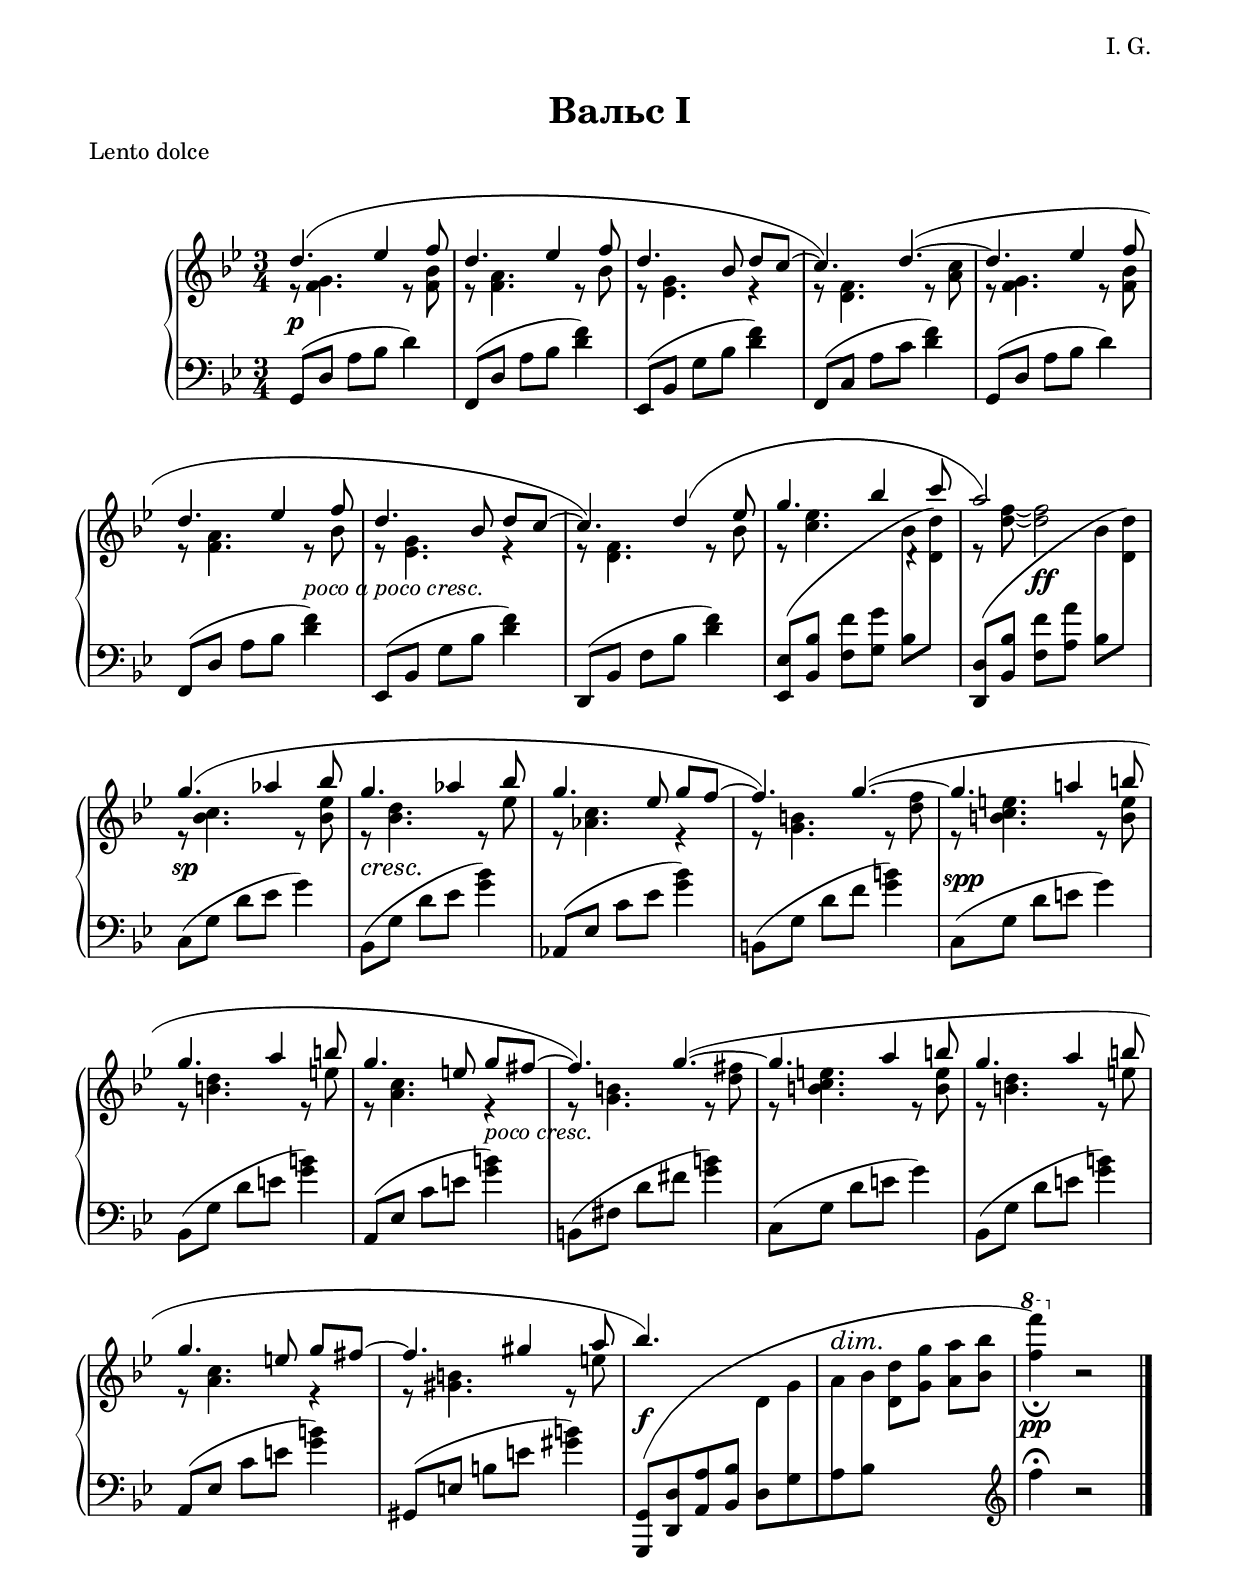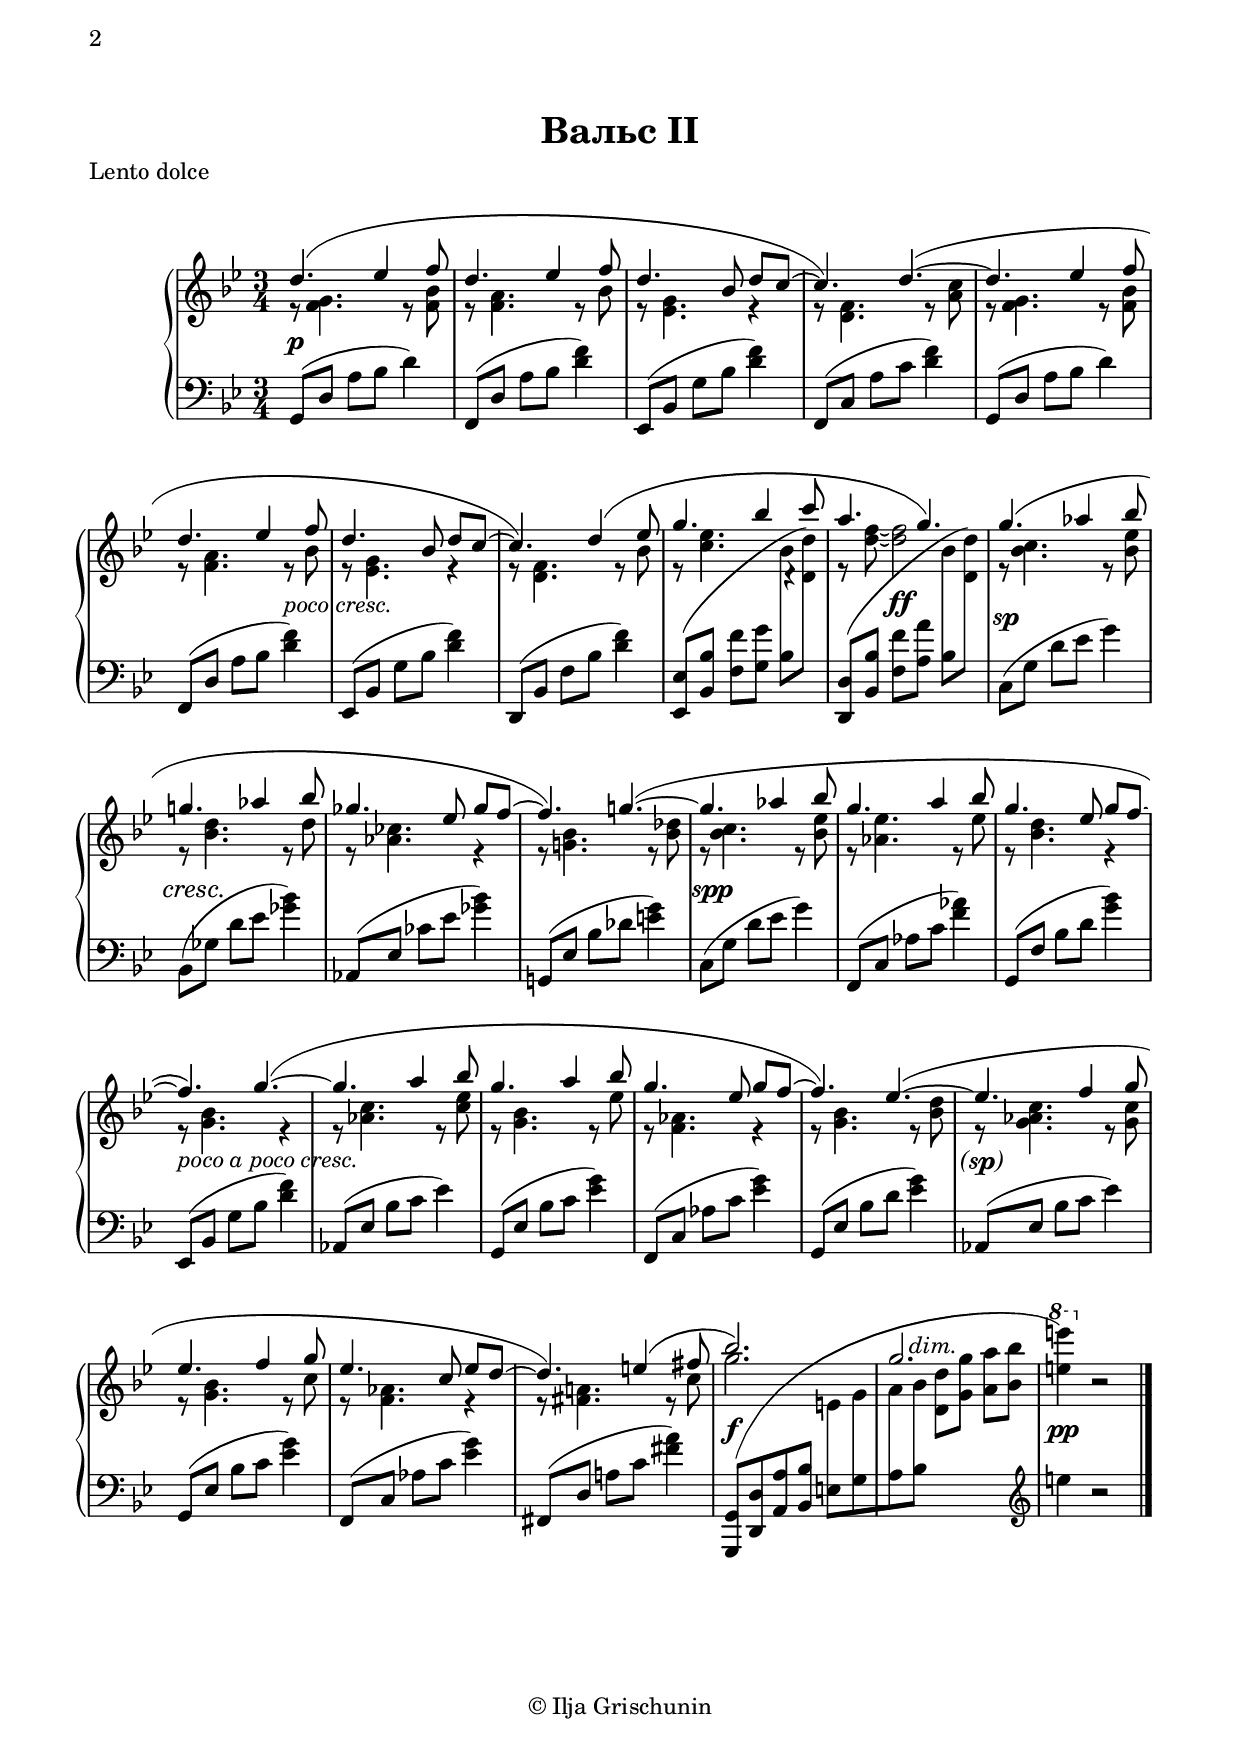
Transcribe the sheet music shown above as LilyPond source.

\version "2.19.15"

\language "deutsch"

\paper {
  #(set-paper-size "a4")
  top-system-spacing #'basic-distance = #25
  top-markup-spacing #'basic-distance = #15
  markup-system-spacing #'basic-distance = #30
  system-system-spacing #'basic-distance = #20
  score-system-spacing #'basic-distance = #35
  last-bottom-spacing #'basic-distance = #25
  left-margin = 15
  right-margin = 15
}

\layout {
  \context {
    \PianoStaff
    \consists #Span_stem_engraver
  }
}

makeOctaves =
#(define-music-function (parser location arg mus)
   (integer? ly:music?)
   #{<<
     \withMusicProperty #'to-relative-callback
     #(lambda (m p)
        (let ((mu (ly:music-property m 'element)))
          (ly:music-transpose mu (ly:make-pitch (- arg) 0 0))
          (ly:make-music-relative! mu p)
          (ly:music-transpose mu (ly:make-pitch arg 0 0)))
        p)
     \transpose c' $(ly:make-pitch arg 0 0) $mus
     $mus
     >>
   #})

paren =
#(define-event-function (parser location dyn) (ly:event?)
   (make-dynamic-script
    #{ \markup \concat {
         \normal-text \italic \fontsize #1 (
         	#(ly:music-property dyn 'text)
         	\normal-text \italic \fontsize #1 )
       }
    #}))

%%%%%%%%%% ONE %%%%%%%%%%%%%%%%%%%%%%%%%%%%%%%%%%%%%%%%%%%%%%%%%%%%%%%
%%%%%%%%%%% RH %%%%%%%%%%%%
rechtsOne = \relative {
  \clef treble
  \key g \minor
  \time 3/4
  \set Timing.beamExceptions = #'()
  \set Timing.baseMoment = #(ly:make-moment 1/4)
  \set Timing.beatStructure = #'(1 1 1)

  <<
    {
      \override Slur.positions = #'(3 . 1)
      d''4.( es4 f8 d4. es4 f8 d4. b8 d c~ c4.) d~(
      d es4 f8 d4. es4 f8 d4. b8 d c~ c4.) d4( es8
      g4. b4 c8 a2) s4 g4.( as4 b8 g4.  as4 b8 g4. es8 g f~ f4.) g~(
      g a!4 h8 g4. a4 h8 g4. e8 g fis~ fis4.) g~(
      g a4 h8 g4. a4 h8 g4. e8 g fis~ fis4. gis4 a8 b4.) s s2. s
    }
    \\
    {
      r8 <f, g>4. r8 <f b> r <f a>4. r8 b r <es, g>4. r4 r8 <d f>4. r8 <a' c>
      r8 <f g>4. r8 <f b> r <f a>4. r8 b r <es, g>4. r4 r8 <d f>4. r8 b'
      r <c es>4. 
      \once \override Rest.extra-offset = #'(0.5 . 0.5)
      r4 r8 <d f>~ q2
      r8 <b c>4. r8 <b es> r <b d>4. r8 es r <as, c>4. r4 r8 <g h>4. r8 <d' f>
      r <h c e>4. r8 <h e> r <h d>4. r8 e r <a, c>4. r4 r8 <g h>4. r8 <d' fis>
      r <h c e>4. r8 <h e> r <h d>4. r8 e r <a, c>4. r4 r8 <gis h>4. r8 e'
    }
    \\
    {
      \voiceTwo
      s2.*8 s2
      \autoBeamOff
      \crossStaff {b8 s s2 b8 s}
      \autoBeamOn
      s2.*12 s2
      \autoBeamOff
      \crossStaff {d,8 g a b}
      \autoBeamOn
      s2
      \change Staff = LH
      \clef treble
      f'4^\fermata b,2\rest
    }
  >>
  \bar "|."

}
%%%%%%%%%%% LH %%%%%%%%%%%%
linksOne = \relative {
  \clef bass
  \key g \minor
  \time 3/4
  %\set Staff.printKeyCancellation = ##f
  \set Timing.beamExceptions = #'()
  \set Timing.baseMoment = #(ly:make-moment 1/4)
  \set Timing.beatStructure = #'(1 1 1)

  g,8( d' a' b d4)
  f,,8( d' a' b <d f>4)
  es,,8( b' g' b <d f>4)
  f,,8( c' a' c <d f>4)
  g,,8( d' a' b d4)
  f,,8( d' a' b <d f>4)
  es,,8( b' g' b <d f>4)
  d,,8( b' f' b <d f>4)
  \makeOctaves #1 {
    es,,8( b' f' g
  }
  \stemDown
  b
  \change Staff = RH
  \makeOctaves #1 {
    d)
  }
  \change Staff = LH
  \stemNeutral
  \makeOctaves #1 {
    d,,8( b' f' a
  }
  \stemDown
  b
  \change Staff = RH
  \makeOctaves #1 {
    d)
  }
  \change Staff = LH
  \stemNeutral
  c,8( g' d' es g4)
  b,,8( g' d' es <g b>4)
  as,,8( es' c' es <g b>4)
  h,,8( g' d' f <g h>4)
  c,,8( g' d' e g4)
  b,,8( g' d' e <g h>4)
  a,,8( es' c' e <g h>4)
  h,,8( fis' d' fis <g h>4)
  c,,8( g' d' e g4)
  b,,8( g' d' e <g h>4)
  a,,8( es' c' e <g h>4)
  gis,,8( e' h' e <gis h>4)
  \shape #'((-0.3 . -0.1) (2 . 10) (-3 . 1) (-0.3 . -0.3)) Slur
  \makeOctaves #-1 {
    g,,8[( d' a' b]
  }
  d,[ g a b]
  \change Staff = RH
  \stemDown
  \makeOctaves #1 {
    d g a b
    \ottava #1
    \set Staff.ottavation = #"8"
    f''4)_\fermata
    \ottava #0
  }
  r2

}
%%%%%%%%%%%%D%%%%%%%%%%%%
dynamicOne = {
  \override Hairpin.to-barline = ##f
  \override DynamicTextSpanner.style = #'none
  s2.*5\p s2 s4-\markup { \italic { poco a poco cresc. } } s2.*3
  s4 s2\ff s2.\sp s2.*2\cresc s2 s4
  \once\override DynamicText.extra-offset = #'(.5 . -1)
  s2.*2\spp s2 s4-\markup { \italic { poco cresc. } } s2.*5
  s2.\f
  \override DynamicTextSpanner.extra-offset = #'(0 . 7.5)
  \override DynamicText.extra-offset = #'(0 . -.5)
  s\dim s\pp
}
%%%%%%%%%%%%%%%%%%%%%%


%%%%%%%%%% TWO %%%%%%%%%%%%%%%%%%%%%%%%%%%%%%%%%%%%%%%%%%%%%%%%%%%%%%%
%%%%%%%%%%% RH %%%%%%%%%%%%
rechtsTwo = \relative {
  \clef treble
  \key g \minor
  \time 3/4
  \set Timing.beamExceptions = #'()
  \set Timing.baseMoment = #(ly:make-moment 1/4)
  \set Timing.beatStructure = #'(1 1 1)

  <<
    {
      \override Slur.positions = #'(3 . 1)
      d''4.( es4 f8 d4. es4 f8 d4. b8 d c~ c4.) d~(
      d es4 f8 d4. es4 f8 d4. b8 d c~ c4.) d4( es8
      g4. b4 c8 a4. g) g4.( as4 b8 g!4.  as4 b8 ges4. es8 ges f~ f4.) g!~(
      g as4 b8 g4. a4 b8 g4. es8 g f~ f4.) g~(
      g a4 b8 g4. a4 b8 g4. es8 g f~ f4.) es~(
      es f4 g8 es4. f4 g8 es4. c8 es d~ d4.) e4( fis8 b2.) g2. s
    }
    \\
    {
      r8 <f, g>4. r8 <f b> r <f a>4. r8 b r <es, g>4. r4 r8 <d f>4. r8 <a' c>
      r8 <f g>4. r8 <f b> r <f a>4. r8 b r <es, g>4. r4 r8 <d f>4. r8 b'
      r <c es>4. 
      \once \override Rest.extra-offset = #'(0.5 . 0.5)
      r4 r8 <d f>~ q2
      r8 <b c>4. r8 <b es> r <b d>4. r8 d r <as ces>4. r4 r8 <g! b>4. r8 <b des>
      r <b c>4. r8 <b es> r <as es'>4. r8 es' r <b d>4. r4 r8 <g b>4. r4
      r8 <as c>4. r8 <c es> r <g b>4. r8 es' r <f, as>4. r4 r8 <g b>4. r8 <b d>
      r <g as c>4. r8 <g c> r <g b>4.r8 c r <f, as>4. r4 r8 <fis a!>4. r8 c' g'2.
      s s
    }
    \\
    {
      \voiceTwo
      s2.*8 s2
      \autoBeamOff
      \crossStaff {b,8 s s2 b8 s}
      \autoBeamOn
      s2.*16 s2
      \autoBeamOff
      \crossStaff {e,8 g a b}
      \autoBeamOn
      s2
      \change Staff = LH
      \clef treble
      e4 b2\rest
    }
  >>
  \bar "|."

}
%%%%%%%%%%% LH %%%%%%%%%%%%
linksTwo = \relative {
  \clef bass
  \key g \minor
  \time 3/4
  %\set Staff.printKeyCancellation = ##f
  \set Timing.beamExceptions = #'()
  \set Timing.baseMoment = #(ly:make-moment 1/4)
  \set Timing.beatStructure = #'(1 1 1)

  g,8( d' a' b d4)
  f,,8( d' a' b <d f>4)
  es,,8( b' g' b <d f>4)
  f,,8( c' a' c <d f>4)
  g,,8( d' a' b d4)
  f,,8( d' a' b <d f>4)
  es,,8( b' g' b <d f>4)
  d,,8( b' f' b <d f>4)
  \makeOctaves #1 {
    es,,8( b' f' g
  }
  \stemDown
  b
  \change Staff = RH
  \makeOctaves #1 {
    d)
  }
  \change Staff = LH
  \stemNeutral
  \makeOctaves #1 {
    d,,8( b' f' a
  }
  \stemDown
  b
  \change Staff = RH
  \makeOctaves #1 {
    d)
  }
  \change Staff = LH
  \stemNeutral
  c,8( g' d' es g4)
  b,,8( ges' d' es <ges b>4)
  as,,8( es' ces' es <ges b>4)
  g,,!8( es' b' des <e g>4)
  c,8( g' d' es g4)
  f,,8( c' as' c <f as>4)
  g,,8( f' b d <g b>4)
  es,,8( b' g' b <d f>4)
  as,8( es' b' c es4)
  g,,8( es' b' c <es g>4)
  f,,8( c' as' c <es g>4)
  g,,8( es' b' d <es g>4)
  as,,8( es' b' c es4)
  g,,8( es' b' c <es g>4)
  f,,8( c' as' c <es g>4)
  fis,,8( d' a'! c <fis a>4)
  \shape #'((0 . -1) (2 . 10) (0 . 2) (-0.3 . -0.3)) Slur
  \makeOctaves #-1 {
    g,,8[( d' a' b]
  }
  e,[ g a b]
  \change Staff = RH
  \stemDown
  \makeOctaves #1 {
    d g a b
    \ottava #1
    \set Staff.ottavation = #"8"
    e'4)
    \ottava #0
  }
  r2

}
%%%%%%%%%%%%D%%%%%%%%%%%%
dynamicTwo = {
  \override Hairpin.to-barline = ##f
  \override DynamicTextSpanner.style = #'none
  s2.*5\p s2 s4-\markup { \italic { poco cresc. } } s2.*3
  s4
  \once\override DynamicText.extra-offset = #'(0 . -.5)
  s2\ff 
  \once\override DynamicText.extra-offset = #'(0 . -2)
  s2.\sp
  \override DynamicTextSpanner.extra-offset = #'(-1.5 . -1)
  s2.*3\cresc
  \once\override DynamicText.extra-offset = #'(.5 . -1)
  s2.*3\spp s2.*5-\markup { \italic { poco a poco cresc. } }
  \override DynamicText.extra-offset = #'(0 . -1)
  s2.*4\paren\sp
  \override DynamicText.extra-offset = #'(0 . 1)
  s2.\f
  \override DynamicTextSpanner.extra-offset = #'(2 . 9)
  \override DynamicText.extra-offset = #'(0 . 1)
  \small s\dim \normalsize s\pp
}
%%%%%%%%%%%%%%%%%%%%%%


\book {
  \paper {
    print-all-headers = ##t
  }
  \header {
    %title = \markup { \fontsize #4 "1" }
    %meter = "Lento dolce"
    composer = "I. G."
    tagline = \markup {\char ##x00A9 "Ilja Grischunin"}
  }
  \markup { \vspace #1 }
%%%%%%%%%%%%%%%%%%%%% ERSTE %%%%%%%%%%%%%%%%%%%
  \score {
    \new PianoStaff <<
      \new Staff = "RH" \rechtsOne
      \new Dynamics = "DYN" \dynamicOne
      \new Staff = "LH" \linksOne
    >>
    \header {
      title = "Вальс I"
      composer = ##f
      meter = "Lento dolce"
    }
    \layout {
      \context {
        \Score
        \override StaffGrouper.staff-staff-spacing.basic-distance = #13
        \remove "Bar_number_engraver"
      }
    }
  }
%%%%%%%%%%%%%%%%%%%%% ZWEITE %%%%%%%%%%%%%%%%%%%
  \score {
    \new PianoStaff <<
      \new Staff = "RH" \rechtsTwo
      \new Dynamics = "DYN" \dynamicTwo
      \new Staff = "LH" \linksTwo
    >>
    \header {
      title = "Вальс II"
      composer = ##f
      meter = "Lento dolce"
    }
    \layout {
      \context {
        \Score
        \override StaffGrouper.staff-staff-spacing.basic-distance = #13
        \remove "Bar_number_engraver"
      }
    }
  }
}